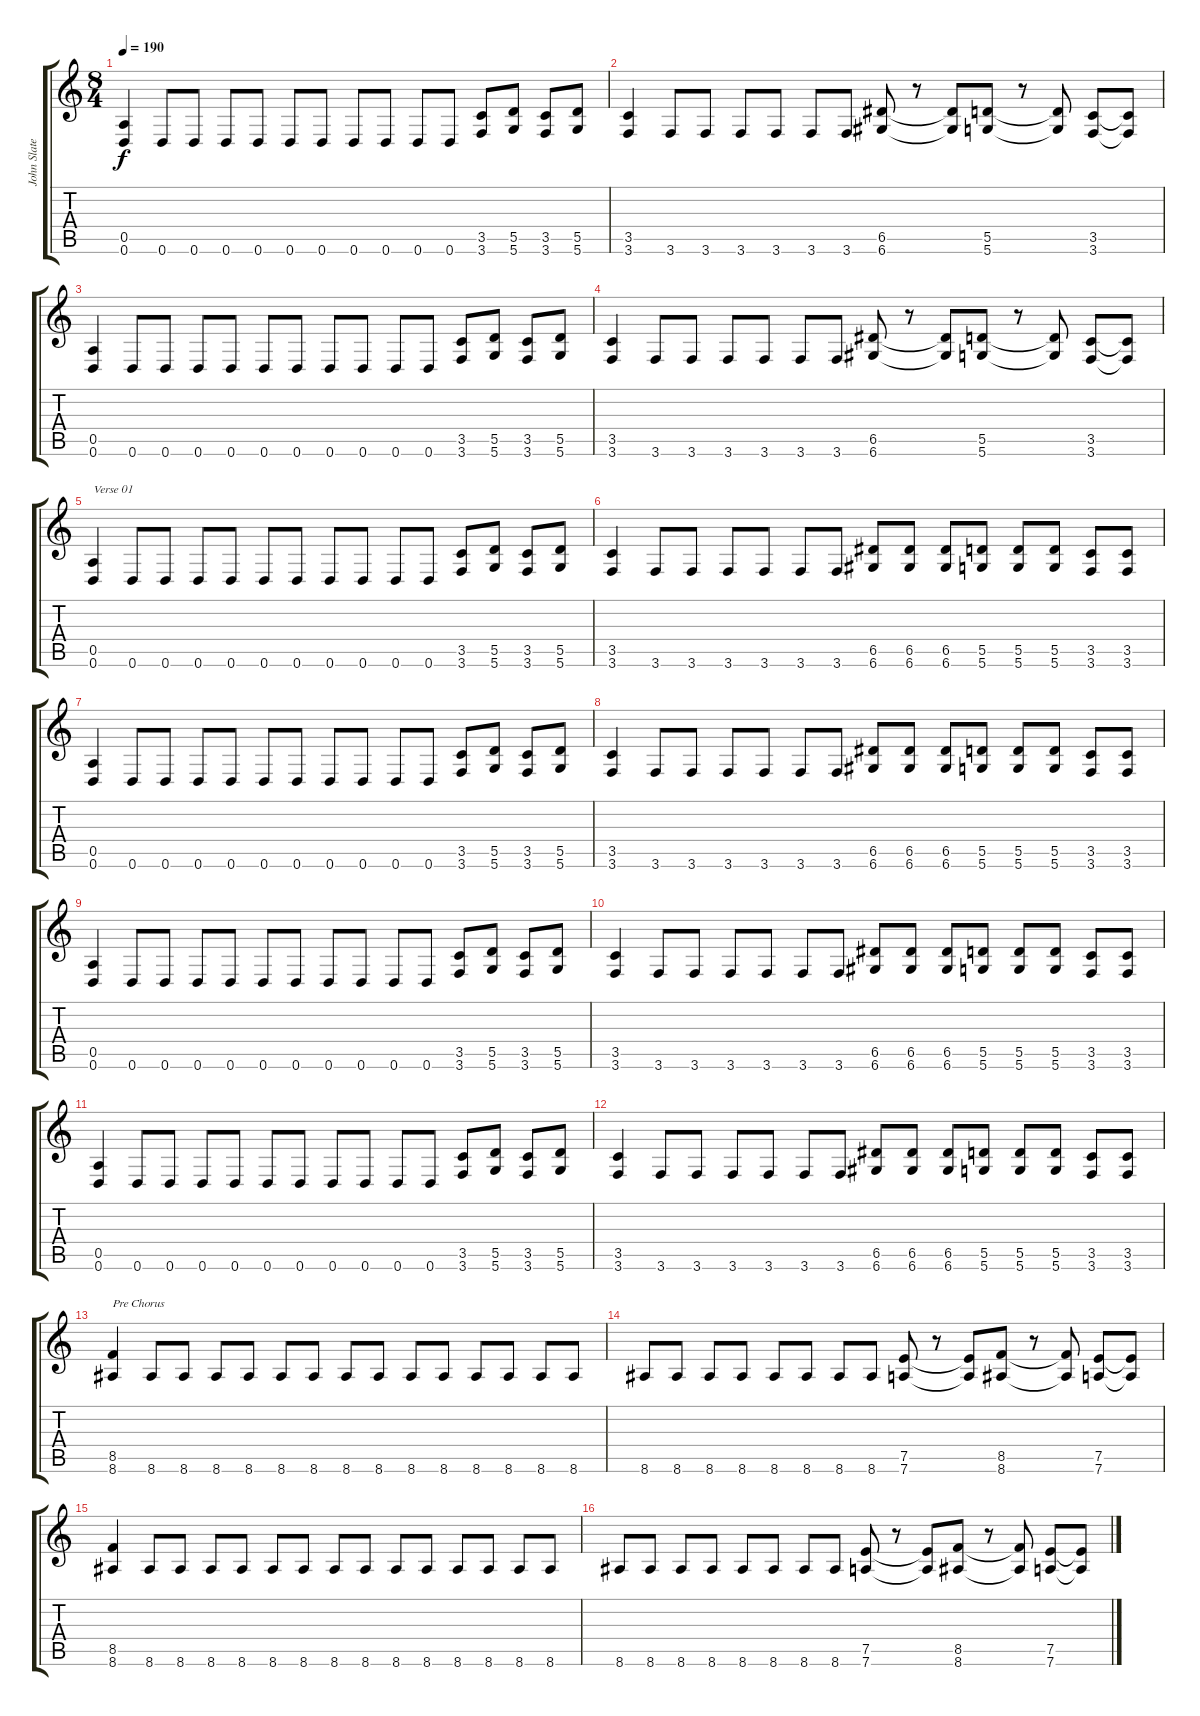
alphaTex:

\track ("John Slater" "John Slate") {instrument distortionguitar}
\staff {score tabs}
\tuning (E4 B3 G3 D3 A2 D2) {hide}
\ts (8 4)
\tempo 190
\clef g2
\ks c
(0.5 0.6).4{dy f} 0.6.8 0.6.8 0.6.8 0.6.8 0.6.8 0.6.8 0.6.8 0.6.8 0.6.8 0.6.8 (3.5 3.6).8 (5.5 5.6).8 (3.5 3.6).8 (5.5 5.6).8 |
(3.5 3.6).4 3.6.8 3.6.8 3.6.8 3.6.8 3.6.8 3.6.8 (6.5 6.6).8 r.8 (6.5{t} 6.6{t}).8 (5.5 5.6).8 r.8 (5.5{t} 5.6{t}).8 (3.5 3.6).8 (3.5{t} 3.6{t}).8 |
(0.5 0.6).4 0.6.8 0.6.8 0.6.8 0.6.8 0.6.8 0.6.8 0.6.8 0.6.8 0.6.8 0.6.8 (3.5 3.6).8 (5.5 5.6).8 (3.5 3.6).8 (5.5 5.6).8 |
(3.5 3.6).4 3.6.8 3.6.8 3.6.8 3.6.8 3.6.8 3.6.8 (6.5 6.6).8 r.8 (6.5{t} 6.6{t}).8 (5.5 5.6).8 r.8 (5.5{t} 5.6{t}).8 (3.5 3.6).8 (3.5{t} 3.6{t}).8 |
(0.5 0.6).4{txt "Verse 01"} 0.6.8 0.6.8 0.6.8 0.6.8 0.6.8 0.6.8 0.6.8 0.6.8 0.6.8 0.6.8 (3.5 3.6).8 (5.5 5.6).8 (3.5 3.6).8 (5.5 5.6).8 |
(3.5 3.6).4 3.6.8 3.6.8 3.6.8 3.6.8 3.6.8 3.6.8 (6.5 6.6).8 (6.5 6.6).8 (6.5 6.6).8 (5.5 5.6).8 (5.5 5.6).8 (5.5 5.6).8 (3.5 3.6).8 (3.5 3.6).8 |
(0.5 0.6).4 0.6.8 0.6.8 0.6.8 0.6.8 0.6.8 0.6.8 0.6.8 0.6.8 0.6.8 0.6.8 (3.5 3.6).8 (5.5 5.6).8 (3.5 3.6).8 (5.5 5.6).8 |
(3.5 3.6).4 3.6.8 3.6.8 3.6.8 3.6.8 3.6.8 3.6.8 (6.5 6.6).8 (6.5 6.6).8 (6.5 6.6).8 (5.5 5.6).8 (5.5 5.6).8 (5.5 5.6).8 (3.5 3.6).8 (3.5 3.6).8 |
(0.5 0.6).4 0.6.8 0.6.8 0.6.8 0.6.8 0.6.8 0.6.8 0.6.8 0.6.8 0.6.8 0.6.8 (3.5 3.6).8 (5.5 5.6).8 (3.5 3.6).8 (5.5 5.6).8 |
(3.5 3.6).4 3.6.8 3.6.8 3.6.8 3.6.8 3.6.8 3.6.8 (6.5 6.6).8 (6.5 6.6).8 (6.5 6.6).8 (5.5 5.6).8 (5.5 5.6).8 (5.5 5.6).8 (3.5 3.6).8 (3.5 3.6).8 |
(0.5 0.6).4 0.6.8 0.6.8 0.6.8 0.6.8 0.6.8 0.6.8 0.6.8 0.6.8 0.6.8 0.6.8 (3.5 3.6).8 (5.5 5.6).8 (3.5 3.6).8 (5.5 5.6).8 |
(3.5 3.6).4 3.6.8 3.6.8 3.6.8 3.6.8 3.6.8 3.6.8 (6.5 6.6).8 (6.5 6.6).8 (6.5 6.6).8 (5.5 5.6).8 (5.5 5.6).8 (5.5 5.6).8 (3.5 3.6).8 (3.5 3.6).8 |
(8.5 8.6).4{txt "Pre Chorus"} 8.6.8 8.6.8 8.6.8 8.6.8 8.6.8 8.6.8 8.6.8 8.6.8 8.6.8 8.6.8 8.6.8 8.6.8 8.6.8 8.6.8 |
8.6.8 8.6.8 8.6.8 8.6.8 8.6.8 8.6.8 8.6.8 8.6.8 (7.5 7.6).8 r.8 (7.5{t} 7.6{t}).8 (8.5 8.6).8 r.8 (8.5{t} 8.6{t}).8 (7.5 7.6).8 (7.5{t} 7.6{t}).8 |
(8.5 8.6).4 8.6.8 8.6.8 8.6.8 8.6.8 8.6.8 8.6.8 8.6.8 8.6.8 8.6.8 8.6.8 8.6.8 8.6.8 8.6.8 8.6.8 |
8.6.8 8.6.8 8.6.8 8.6.8 8.6.8 8.6.8 8.6.8 8.6.8 (7.5 7.6).8 r.8 (7.5{t} 7.6{t}).8 (8.5 8.6).8 r.8 (8.5{t} 8.6{t}).8 (7.5 7.6).8 (7.5{t} 7.6{t}).8
